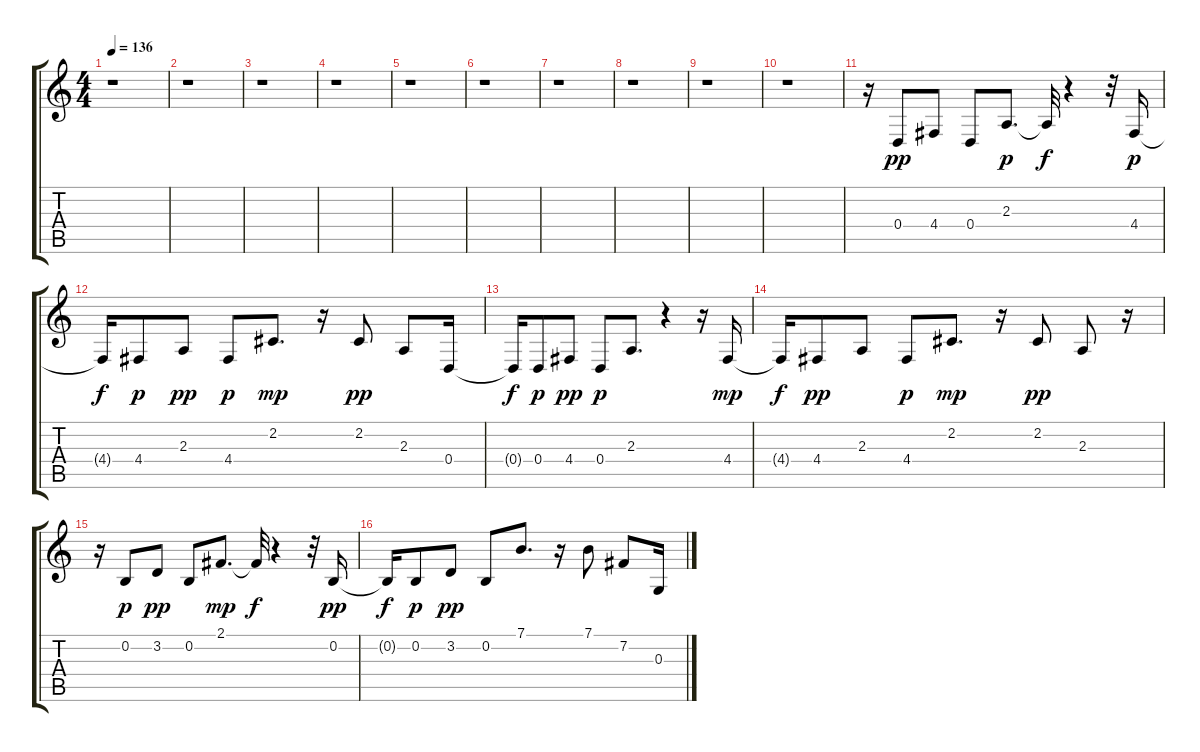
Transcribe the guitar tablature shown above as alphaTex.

\track "" {instrument kalimba}
\staff {score tabs}
\tuning (E4 B3 G3 D3 A2 E2) {hide}
\ts (4 4)
\tempo 136
\clef g2
\ks c
r.1{dy f} |
r.1 |
r.1 |
r.1 |
r.1 |
r.1 |
r.1 |
r.1 |
r.1 |
r.1 |
r.16 0.4.8{dy pp} 4.4.8 0.4.8 2.3.8{d dy p} 2.3{t}.32{dy f} r.4 r.32 4.4.16{dy p} |
4.4{t}.16{dy f} 4.4.8{dy p} 2.3.8{dy pp} 4.4.8{dy p} 2.2.8{d dy mp} r.16 2.2.8{dy pp} 2.3.8 0.4.16 |
0.4{t}.16{dy f} 0.4.8{dy p} 4.4.8{dy pp} 0.4.8{dy p} 2.3.8{d} r.4 r.16 4.4.16{dy mp} |
4.4{t}.16{dy f} 4.4.8{dy pp} 2.3.8 4.4.8{dy p} 2.2.8{d dy mp} r.16 2.2.8{dy pp} 2.3.8 r.16 |
r.16 0.2.8{dy p} 3.2.8{dy pp} 0.2.8 2.1.8{d dy mp} 2.1{t}.32{dy f} r.4 r.32 0.2.16{dy pp} |
0.2{t}.16{dy f} 0.2.8{dy p} 3.2.8{dy pp} 0.2.8 7.1.8{d} r.16 7.1.8 7.2.8 0.3.16
